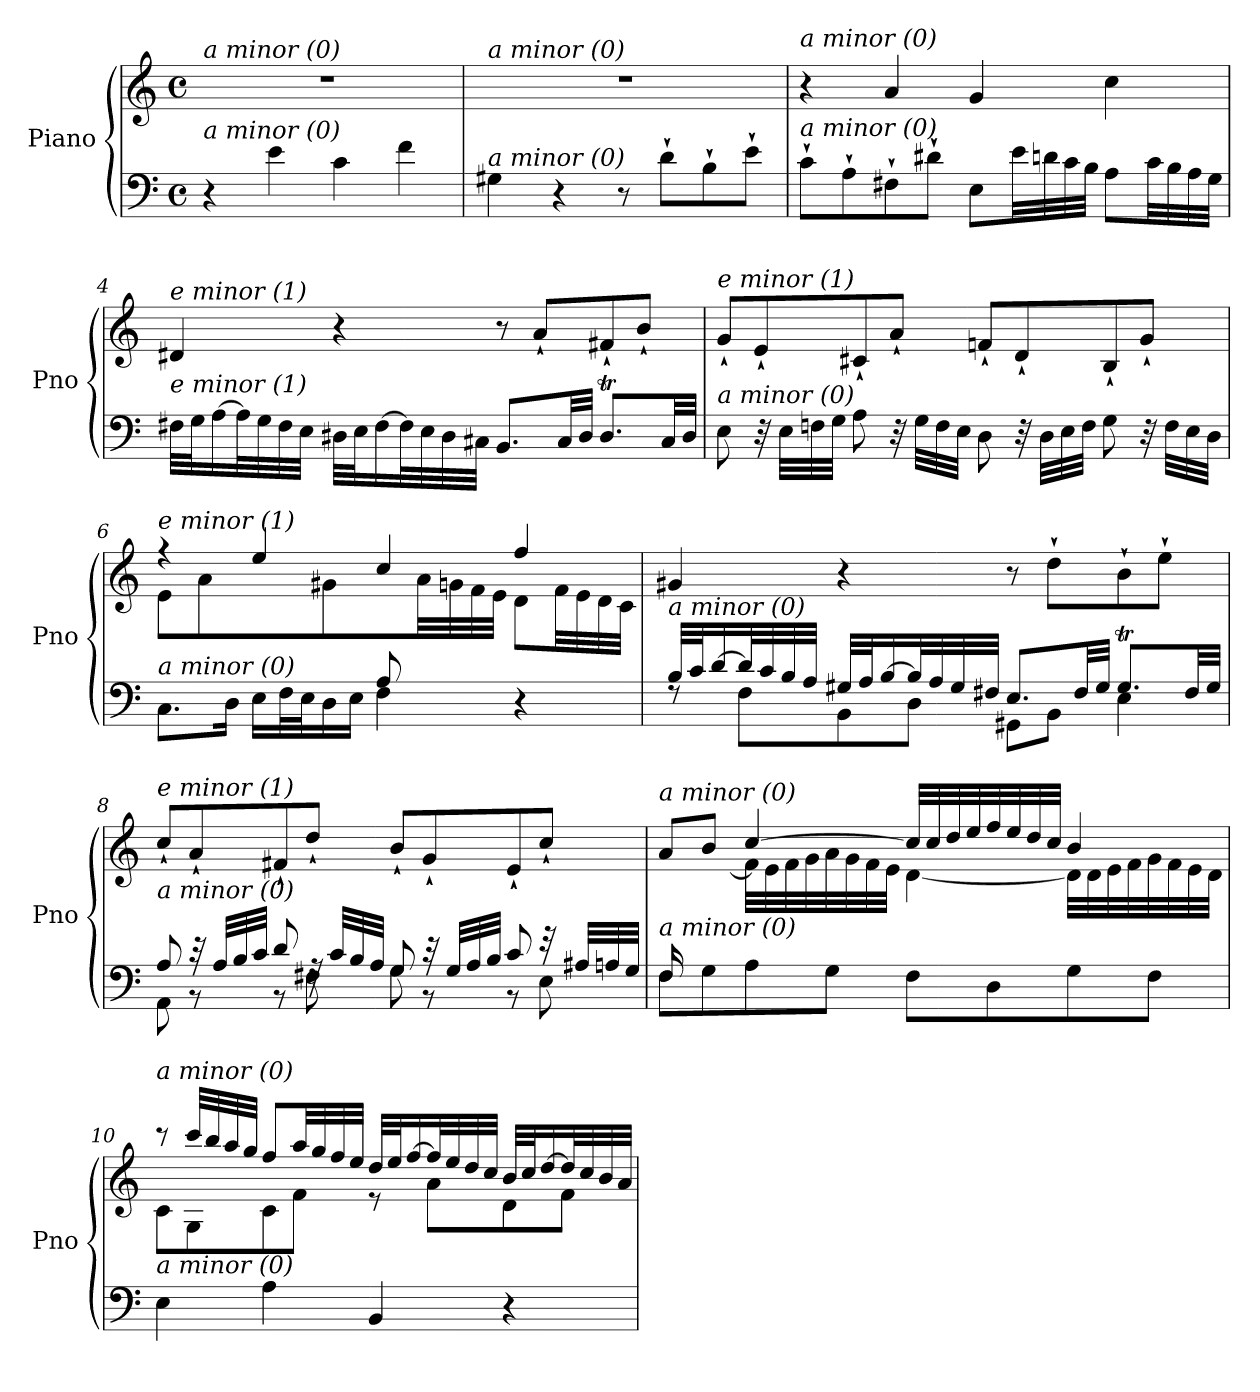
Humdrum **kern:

**kern	**kern
*part1	*part1
*staff2	*staff1
*I"Piano	*
*I'Pno	*
*clefF4	*clefG2
*k[]	*k[]
*M4/4	*M4/4
*met(c)	*met(c)
=1	=1
!	!LO:TX:i:t=a minor (0)
!LO:TX:i:t=a minor (0)	!
4r	1r
4e\	.
4c\	.
4f\	.
=2	=2
!	!LO:TX:i:t=a minor (0)
!LO:TX:i:t=a minor (0)	!
4G#X\	1r
4r	.
8r	.
8d`\L	.
8B`\	.
8e`\J	.
=3	=3
!	!LO:TX:i:t=a minor (0)
!LO:TX:i:t=a minor (0)	!
8c`\L	4r
8A`\	.
8F#X`\	4a/
8d#X`\J	.
8E\L	4g/
32e\LL	.
32dn\	.
32c\	.
32B\JJJ	.
8A\L	4cc\
32c\LL	.
32B\	.
32A\	.
32G\JJJ	.
!!LO:LB:g=z
=4	=4
!	!LO:TX:i:t=e minor (1)
!LO:TX:i:t=e minor (1)	!
32F#X\LLL	4d#X/
32G\J	.
[16A\	.
32A\L]	.
32G\	.
32F#\	.
32E\JJJ	.
32D#X\LLL	4r
32E\J	.
[16F#\	.
32F#\L]	.
32E\	.
32D#\	.
32C#X\JJJ	.
8.BB/L	8r
.	8a`/L
32C#/LL	.
32D#/JJJ	.
8.D#t/L	8f#X`/
.	8b`/J
32C#/LL	.
32D#/JJJ	.
=5	=5
!	!LO:TX:i:t=e minor (1)
!LO:TX:i:t=a minor (0)	!
8E\	8g`/L
32r	8e`/
32E\LLL	.
32Fn\	.
32G\JJJ	.
8A\	8c#X`/
32r	8a`/J
32G\LLL	.
32F\	.
32E\JJJ	.
8D\	8fn`/L
32r	8d`/
32D\LLL	.
32E\	.
32F\JJJ	.
8G\	8B`/
32r	8g`/J
32F\LLL	.
32E\	.
32D\JJJ	.
!!LO:LB:g=z
=6	=6
*^	*^
!	!	!LO:TX:i:t=e minor (1)	!
!LO:TX:i:t=a minor (0)	!	!	!
2ryy	8.C\L	4r	8e\
.	.	.	4a\
.	16D\Jk	.	.
.	16E\LL	4ee/	.
.	32F\L	.	.
.	32E\J	.	.
.	16D\	.	8g#X\
.	16E\JJ	.	.
8A/L	4F\	4cc/	8ryy
4.ryy	.	.	32a\LL
.	.	.	32gn\
.	.	.	32f\
.	.	.	32e\JJJ
.	4r	4ff/	8d\L
.	.	.	32f\LL
.	.	.	32e\
.	.	.	32d\
.	.	.	32c\JJJ
=7	=7	=7	=7
!	!	!LO:TX:i:t=a minor (0)	!
!LO:TX:i:t=a minor (0)	!	!	!
*	*	*v	*v
32B/LLL	8rF	4g#X/
32c/J	.	.
[16d/	.	.
32d/L]	8F\L	.
32c/	.	.
32B/	.	.
32A/JJJ	.	.
32G#X/LLL	8BB\	4r
32A/J	.	.
[16B/	.	.
32B/L]	8D\J	.
32A/	.	.
32G#/	.	.
32F#X/JJJ	.	.
8.E/L	8GG#X\L	8r
.	8BB\J	8dd`\L
32F#/LL	.	.
32G#/JJJ	.	.
8.G#t/L	4E\	8b`\
.	.	8ee`\J
32F#/LL	.	.
32G#/JJJ	.	.
!!LO:LB:g=z
=8	=8	=8
!	!	!LO:TX:i:t=e minor (1)
!LO:TX:i:t=a minor (0)	!	!
8A/	8AA\	8cc`/L
32r	8r	8a`/
32A/LLL	.	.
32B/	.	.
32c/JJJ	.	.
8d/	8r	8f#X`/
32rF	8F#X\	8dd`/J
32c/LLL	.	.
32B/	.	.
32A/JJJ	.	.
8G/	8G\	8b`/L
32r	8r	8g`/
32G/LLL	.	.
32A/	.	.
32B/JJJ	.	.
8c/	8r	8e`/
32r	8E\	8cc`/J
32A#Xi/LLL	.	.
32A/	.	.
32G/JJJ	.	.
!!LO:LB:g=z
=9	=9	=9
*	*	*^
!	!	!LO:TX:i:t=a minor (0)	!
!LO:TX:i:t=a minor (0)	!	!	!
16F/KL	8F\L	8a/L	16ryy
2...ryy	.	.	8f\
.	8G\	8b/J	.
.	.	.	[16f\Jk
.	8A\	[4cc/	32f\LLL]
.	.	.	32e\
.	.	.	32f\
.	.	.	32g\
.	8G\J	.	32a\
.	.	.	32g\
.	.	.	32f\
.	.	.	32e\JJJ
.	8F\L	32cc/LLL]	[4d\
.	.	32cc/	.
.	.	32dd/	.
.	.	32ee/	.
.	8D\	32ff/	.
.	.	32ee/	.
.	.	32dd/	.
.	.	32cc/JJJ	.
.	8G\	4b/	32d\LLL]
.	.	.	32d\
.	.	.	32e\
.	.	.	32f\
.	8F\J	.	32g\
.	.	.	32f\
.	.	.	32e\
.	.	.	32d\JJJ
*v	*v	*	*
!!LO:PB:g=z	!!
=10	=10	=10
!	!LO:TX:i:t=a minor (0)	!
!LO:TX:i:t=a minor (0)	!	!
4E\	8r	8c\L
.	32ccc/LLL	8G\
.	32bb/	.
.	32aa/	.
.	32gg/JJJ	.
4A\	8ff/L	8c\
.	32aa/LL	8f\J
.	32gg/	.
.	32ff/	.
.	32ee/JJJ	.
4BB/	32dd/LLL	8r
.	32ee/J	.
.	[16ff/	.
.	32ff/L]	8a\L
.	32ee/	.
.	32dd/	.
.	32cc/JJJ	.
4r	32b/LLL	8d\
.	32cc/J	.
.	[16dd/	.
.	32dd/L]	8f\J
.	32cc/	.
.	32b/	.
.	32a/JJJ	.
*	*v	*v
=	=
*-	*-
